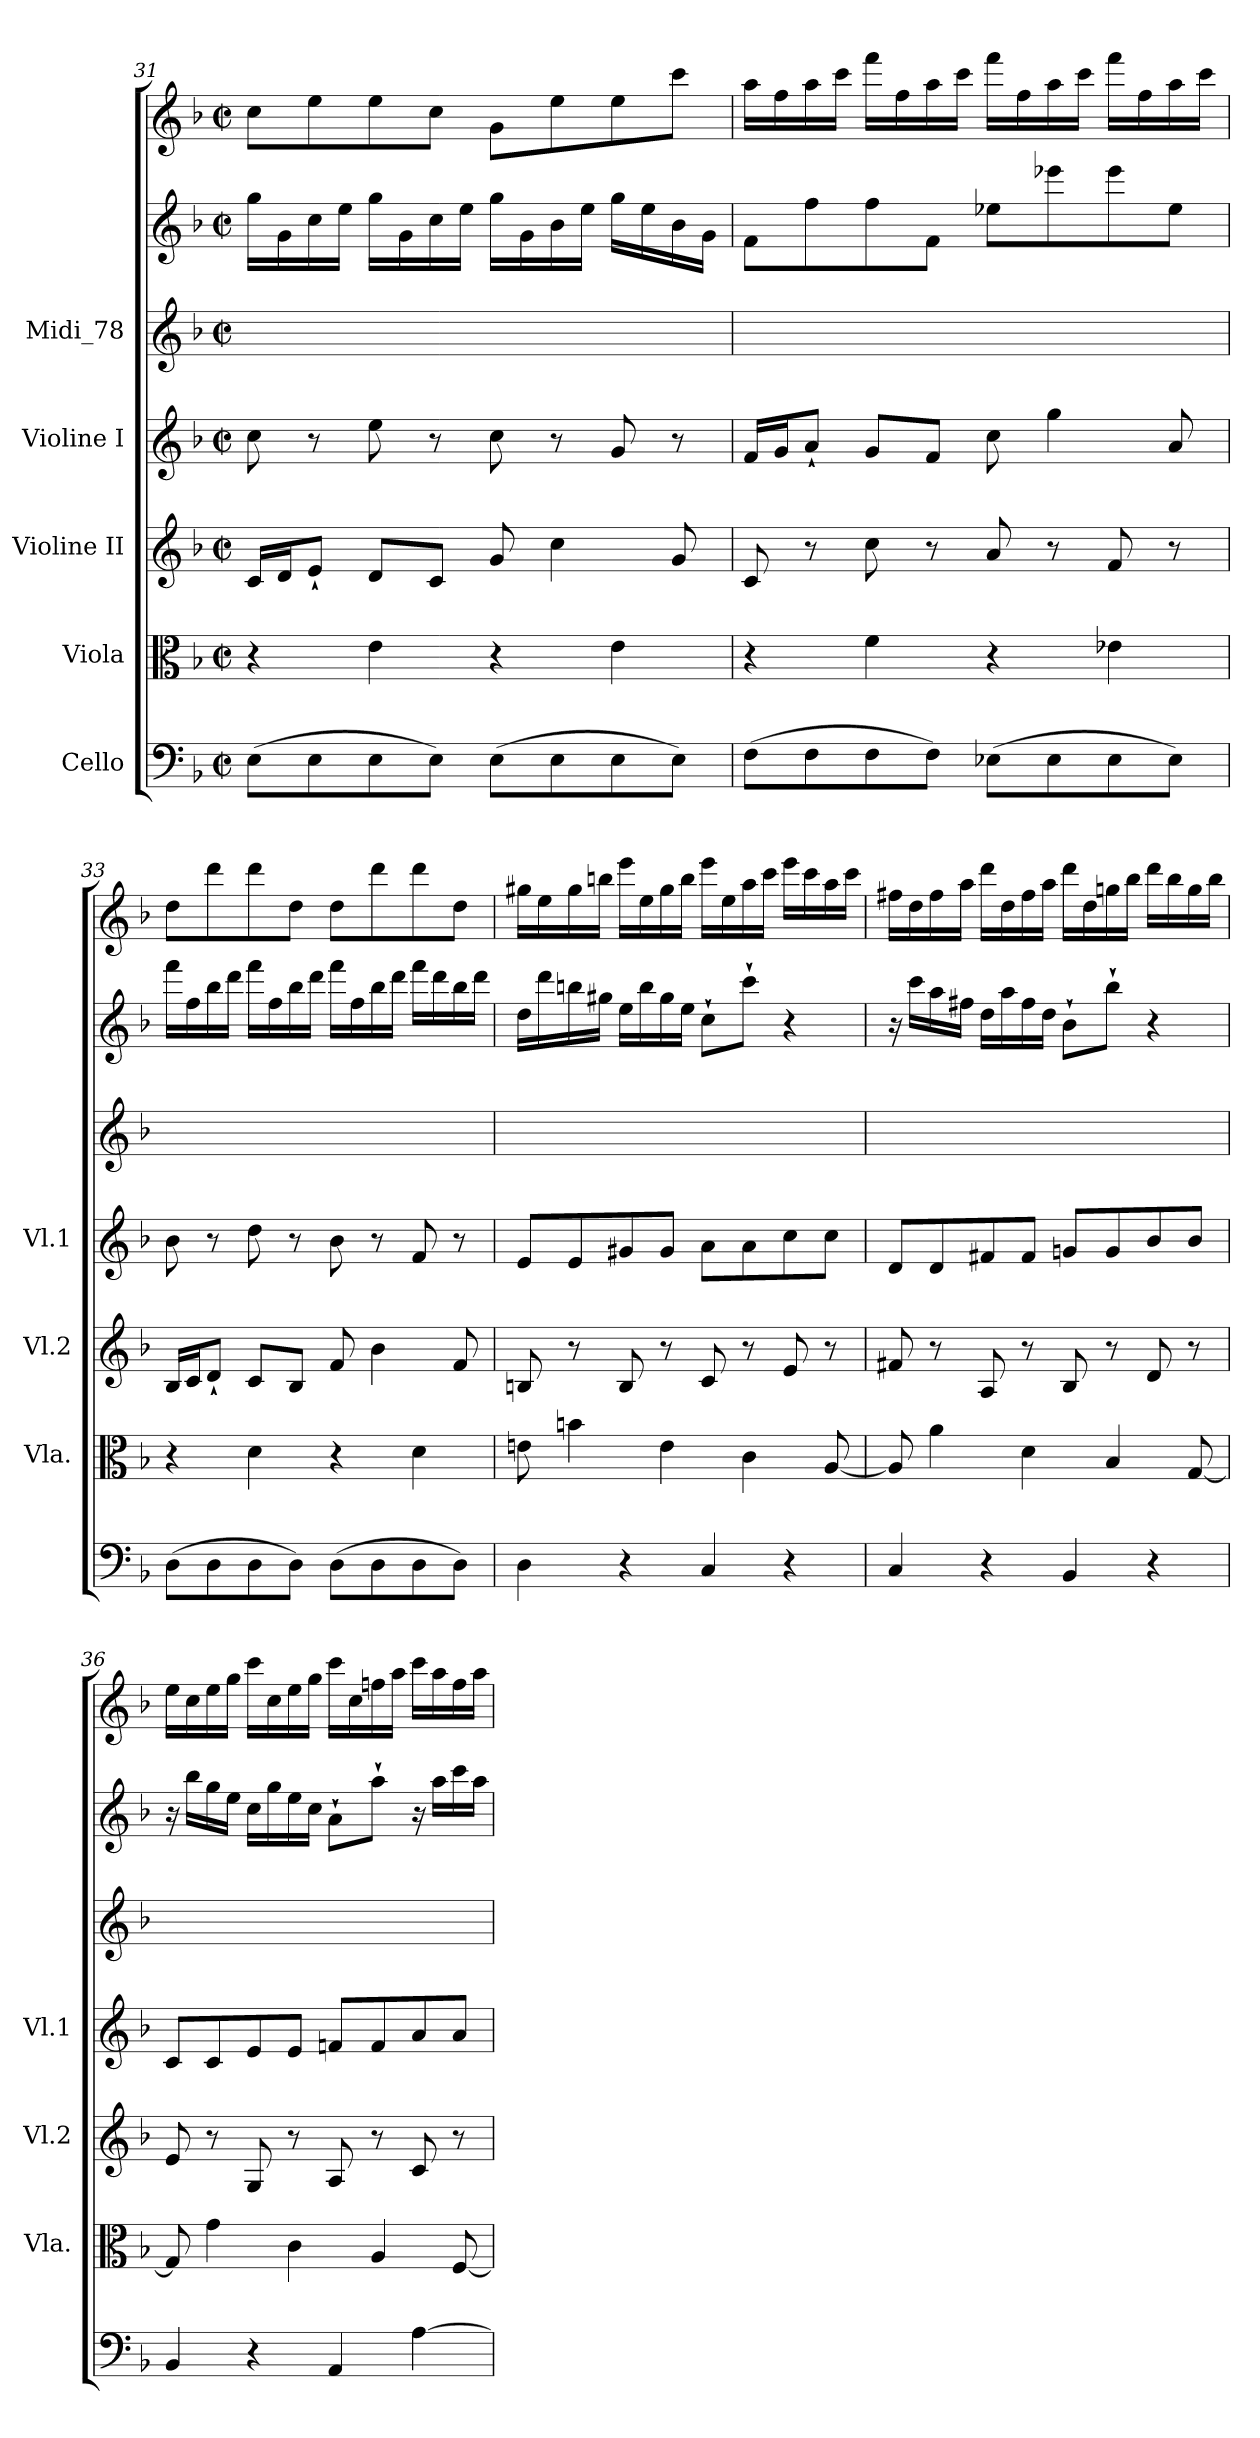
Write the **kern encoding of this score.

**kern	**kern	**kern	**kern	**kern	**kern	**kern
*part5	*part4	*part3	*part2	*part1	*part1	*part1
*staff7	*staff6	*staff5	*staff4	*staff3	*staff2	*staff1
*I"Cello	*I"Viola	*I"Violine II	*I"Violine I	*I"Midi_78	*	*
*	*I'Vla.	*I'Vl.2	*I'Vl.1	*	*	*
*clefF4	*clefC3	*clefG2	*clefG2	*clefG2	*clefG2	*clefG2
*k[b-]	*k[b-]	*k[b-]	*k[b-]	*k[b-]	*k[b-]	*k[b-]
*F:	*F:	*F:	*F:	*F:	*F:	*F:
*M2/2	*M2/2	*M2/2	*M2/2	*M2/2	*M2/2	*M2/2
*met(c|)	*met(c|)	*met(c|)	*met(c|)	*met(c|)	*met(c|)	*met(c|)
=31	=31	=31	=31	=31	=31	=31
*	*	*	*	*	*	*^
(>8E\L	4r	16c/LL	8cc\	1ryy	16gg\LL	1ryy	8cc\L
.	.	16d/J	.	.	16g\	.	.
8E\	.	8e`/J	8r	.	16cc\	.	8ee\
.	.	.	.	.	16ee\JJ	.	.
8E\	4e\	8d/L	8ee\	.	16gg\LL	.	8ee\
.	.	.	.	.	16g\	.	.
8E\J)	.	8c/J	8r	.	16cc\	.	8cc\J
.	.	.	.	.	16ee\JJ	.	.
(>8E\L	4r	8g/	8cc\	.	16gg\LL	.	8g\L
.	.	.	.	.	16g\	.	.
8E\	.	4cc\	8r	.	16b-i\	.	8ee\
.	.	.	.	.	16ee\JJ	.	.
8E\	4e\	.	8g/	.	16gg\LL	.	8ee\
.	.	.	.	.	16ee\	.	.
8E\J)	.	8g/	8r	.	16b-\	.	8ccc\J
.	.	.	.	.	16g\JJ	.	.
!!LO:PB:g=z	!!
=32	=32	=32	=32	=32	=32	=32	=32
(>8F\L	4r	8c/	16f/LL	1ryy	8f\L	1ryy	16aa\LL
.	.	.	16g/J	.	.	.	16ff\
8F\	.	8r	8a`/J	.	8ff\	.	16aa\
.	.	.	.	.	.	.	16ccc\JJ
8F\	4f\	8cc\	8g/L	.	8ff\	.	16fff\LL
.	.	.	.	.	.	.	16ff\
8F\J)	.	8r	8f/J	.	8f\J	.	16aa\
.	.	.	.	.	.	.	16ccc\JJ
(>8E-X\L	4r	8a/	8cc\	.	8ee-X\L	.	16fff\LL
.	.	.	.	.	.	.	16ff\
8E-\	.	8r	4gg\	.	8eee-X\	.	16aa\
.	.	.	.	.	.	.	16ccc\JJ
8E-\	4e-X\	8f/	.	.	8eee-\	.	16fff\LL
.	.	.	.	.	.	.	16ff\
8E-\J)	.	8r	8a/	.	8ee-\J	.	16aa\
.	.	.	.	.	.	.	16ccc\JJ
=33	=33	=33	=33	=33	=33	=33	=33
(>8D\L	4r	16B-/LL	8b-\	1ryy	16fff\LL	1ryy	8dd\L
.	.	16c/J	.	.	16ff\	.	.
8D\	.	8d`/J	8r	.	16bb-\	.	8ddd\
.	.	.	.	.	16ddd\JJ	.	.
8D\	4d\	8c/L	8dd\	.	16fff\LL	.	8ddd\
.	.	.	.	.	16ff\	.	.
8D\J)	.	8B-/J	8r	.	16bb-\	.	8dd\J
.	.	.	.	.	16ddd\JJ	.	.
(>8D\L	4r	8f/	8b-\	.	16fff\LL	.	8dd\L
.	.	.	.	.	16ff\	.	.
8D\	.	4b-\	8r	.	16bb-\	.	8ddd\
.	.	.	.	.	16ddd\JJ	.	.
8D\	4d\	.	8f/	.	16fff\LL	.	8ddd\
.	.	.	.	.	16ddd\	.	.
8D\J)	.	8f/	8r	.	16bb-\	.	8dd\J
.	.	.	.	.	16ddd\JJ	.	.
!!LO:LB:g=z	!!
=34	=34	=34	=34	=34	=34	=34	=34
4D\	8eni\	8Bn/	8e/L	1ryy	16dd\LL	1ryy	16gg#X\LL
.	.	.	.	.	16ddd\	.	16ee\
.	4bn\	8r	8e/	.	16bbn\	.	16gg#\
.	.	.	.	.	16gg#X\JJ	.	16bbn\JJ
4r	.	8B/	8g#X/	.	16ee\LL	.	16eee\LL
.	.	.	.	.	16bb\	.	16ee\
.	4e\	8r	8g#/J	.	16gg#\	.	16gg#\
.	.	.	.	.	16ee\JJ	.	16bb\JJ
4C/	.	8c/	8a\L	.	8cc`\L	.	16eee\LL
.	.	.	.	.	.	.	16ee\
.	4c\	8r	8a\	.	8ccc`\J	.	16aa\
.	.	.	.	.	.	.	16ccc\JJ
4r	.	8e/	8cc\	.	4r	.	16eee\LL
.	.	.	.	.	.	.	16ccc\
.	[8A/	8r	8cc\J	.	.	.	16aa\
.	.	.	.	.	.	.	16ccc\JJ
=35	=35	=35	=35	=35	=35	=35	=35
4C/	8A/]	8f#X/	8d/L	1ryy	16r	1ryy	16ff#X\LL
.	.	.	.	.	16ccc\LL	.	16dd\
.	4a\	8r	8d/	.	16aa\	.	16ff#\
.	.	.	.	.	16ff#X\JJ	.	16aa\JJ
4r	.	8A/	8f#X/	.	16dd\LL	.	16ddd\LL
.	.	.	.	.	16aa\	.	16dd\
.	4d\	8r	8f#/J	.	16ff#\	.	16ff#\
.	.	.	.	.	16dd\JJ	.	16aa\JJ
4BB-/	.	8B-i/	8gni/L	.	8b-i`\L	.	16ddd\LL
.	.	.	.	.	.	.	16dd\
.	4B-i/	8r	8g/	.	8bb-i`\J	.	16ggni\
.	.	.	.	.	.	.	16bb-i\JJ
4r	.	8d/	8b-/	.	4r	.	16ddd\LL
.	.	.	.	.	.	.	16bb-\
.	[8G/	8r	8b-/J	.	.	.	16gg\
.	.	.	.	.	.	.	16bb-\JJ
!!LO:PB:g=z	!!
=36	=36	=36	=36	=36	=36	=36	=36
4BB-/	8G/]	8e/	8c/L	1ryy	16r	1ryy	16ee\LL
.	.	.	.	.	16bb-\LL	.	16cc\
.	4g\	8r	8c/	.	16gg\	.	16ee\
.	.	.	.	.	16ee\JJ	.	16gg\JJ
4r	.	8G/	8e/	.	16cc\LL	.	16ccc\LL
.	.	.	.	.	16gg\	.	16cc\
.	4c\	8r	8e/J	.	16ee\	.	16ee\
.	.	.	.	.	16cc\JJ	.	16gg\JJ
4AA/	.	8A/	8fni/L	.	8a`\L	.	16ccc\LL
.	.	.	.	.	.	.	16cc\
.	4A/	8r	8f/	.	8aa`\J	.	16ffni\
.	.	.	.	.	.	.	16aa\JJ
[4A\	.	8c/	8a/	.	16r	.	16ccc\LL
.	.	.	.	.	16aa\LL	.	16aa\
.	[8F/	8r	8a/J	.	16ccc\	.	16ff\
.	.	.	.	.	16aa\JJ	.	16aa\JJ
*	*	*	*	*	*	*v	*v
=	=	=	=	=	=	=
*-	*-	*-	*-	*-	*-	*-
